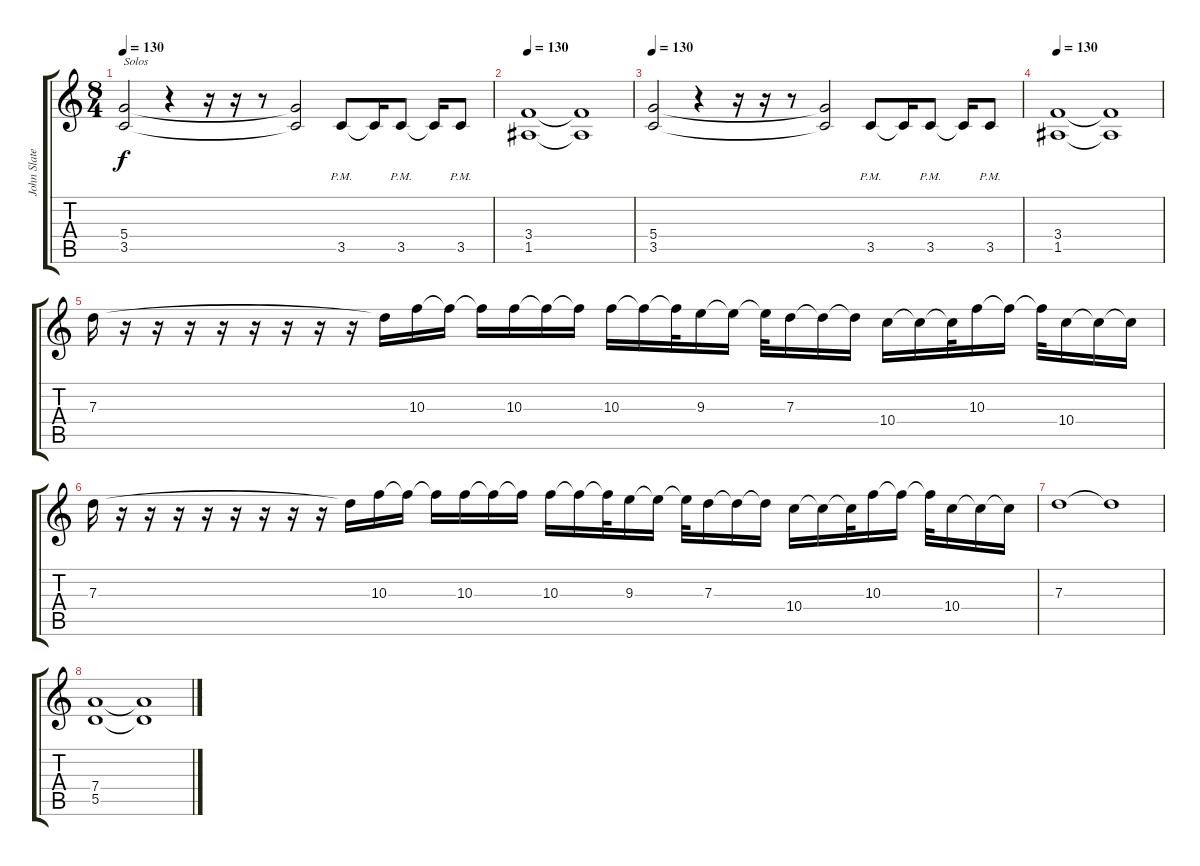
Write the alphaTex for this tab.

\track ("John Slater" "John Slate") {instrument electricguitarclean}
\staff {score tabs}
\tuning (E4 B3 G3 D3 A2 D2) {hide}
\ts (8 4)
\tempo 130
\clef g2
\ks c
(5.4 3.5).2{txt "Solos" dy f instrument distortionguitar} r.4 r.16 r.16 r.8 (5.4{t} 3.5{t}).2 3.5{pm}.8 3.5{t}.16 3.5{pm}.8 3.5{t}.16 3.5{pm}.8 |
\tempo 130
(3.4 1.5).1{instrument distortionguitar} (3.4{t} 1.5{t}).1 |
\tempo 130
(5.4 3.5).2{instrument distortionguitar} r.4 r.16 r.16 r.8 (5.4{t} 3.5{t}).2 3.5{pm}.8 3.5{t}.16 3.5{pm}.8 3.5{t}.16 3.5{pm}.8 |
\tempo 130
(3.4 1.5).1{instrument distortionguitar} (3.4{t} 1.5{t}).1 |
7.3.16{instrument distortionguitar} r.16 r.16 r.16 r.16 r.16 r.16 r.16 r.16 7.3{t}.16 10.3.16 10.3{t}.16 10.3{t}.16 10.3.16 10.3{t}.16 10.3{t}.16 10.3.16 10.3{t}.16 10.3{t}.32 9.3.16 9.3{t}.16 9.3{t}.32 7.3.16 7.3{t}.16 7.3{t}.16 10.4.16 10.4{t}.16 10.4{t}.32 10.3.16 10.3{t}.16 10.3{t}.32 10.4.16 10.4{t}.16 10.4{t}.16 |
7.3.16{instrument distortionguitar} r.16 r.16 r.16 r.16 r.16 r.16 r.16 r.16 7.3{t}.16 10.3.16 10.3{t}.16 10.3{t}.16 10.3.16 10.3{t}.16 10.3{t}.16 10.3.16 10.3{t}.16 10.3{t}.32 9.3.16 9.3{t}.16 9.3{t}.32 7.3.16 7.3{t}.16 7.3{t}.16 10.4.16 10.4{t}.16 10.4{t}.32 10.3.16 10.3{t}.16 10.3{t}.32 10.4.16 10.4{t}.16 10.4{t}.16 |
7.3.1{instrument distortionguitar} 7.3{t}.1 |
(7.4 5.5).1 (7.4{t} 5.5{t}).1
